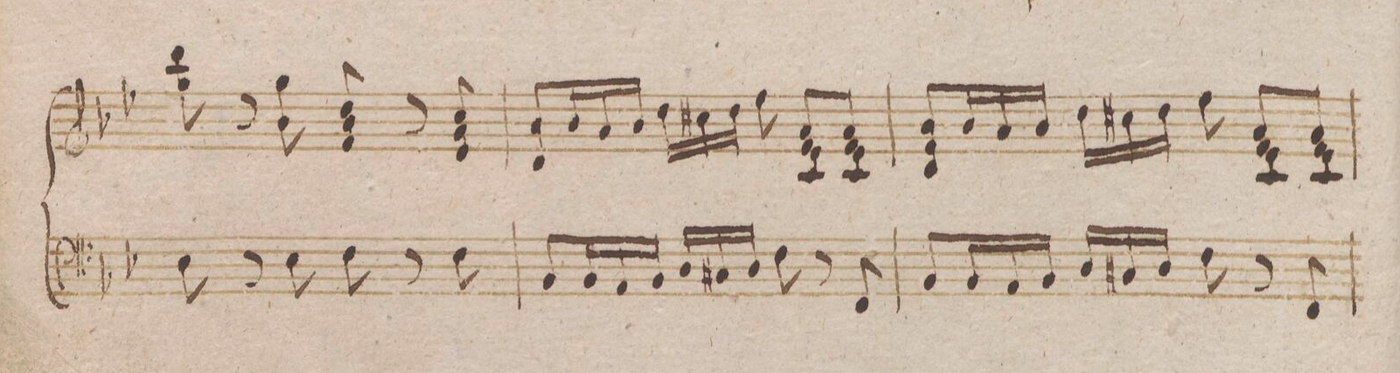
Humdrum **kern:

**kern
*I"Organo.
*clefF4
*k[b-e-]
*M6/8
8E-\
8r
8E-\
8F\
8r
8F\
=61
8BB-/L
24BB-/L
24AA/
24BB-/JJ
24D/LL
24C#X/
24D/JJ
8F\
8r
8FF/
=62
8BB-/L
24BB-/L
24AA/
24BB-/JJ
24D/LL
24C#X/
24D/JJ
8F\
8r
8FF/
=63
*-
